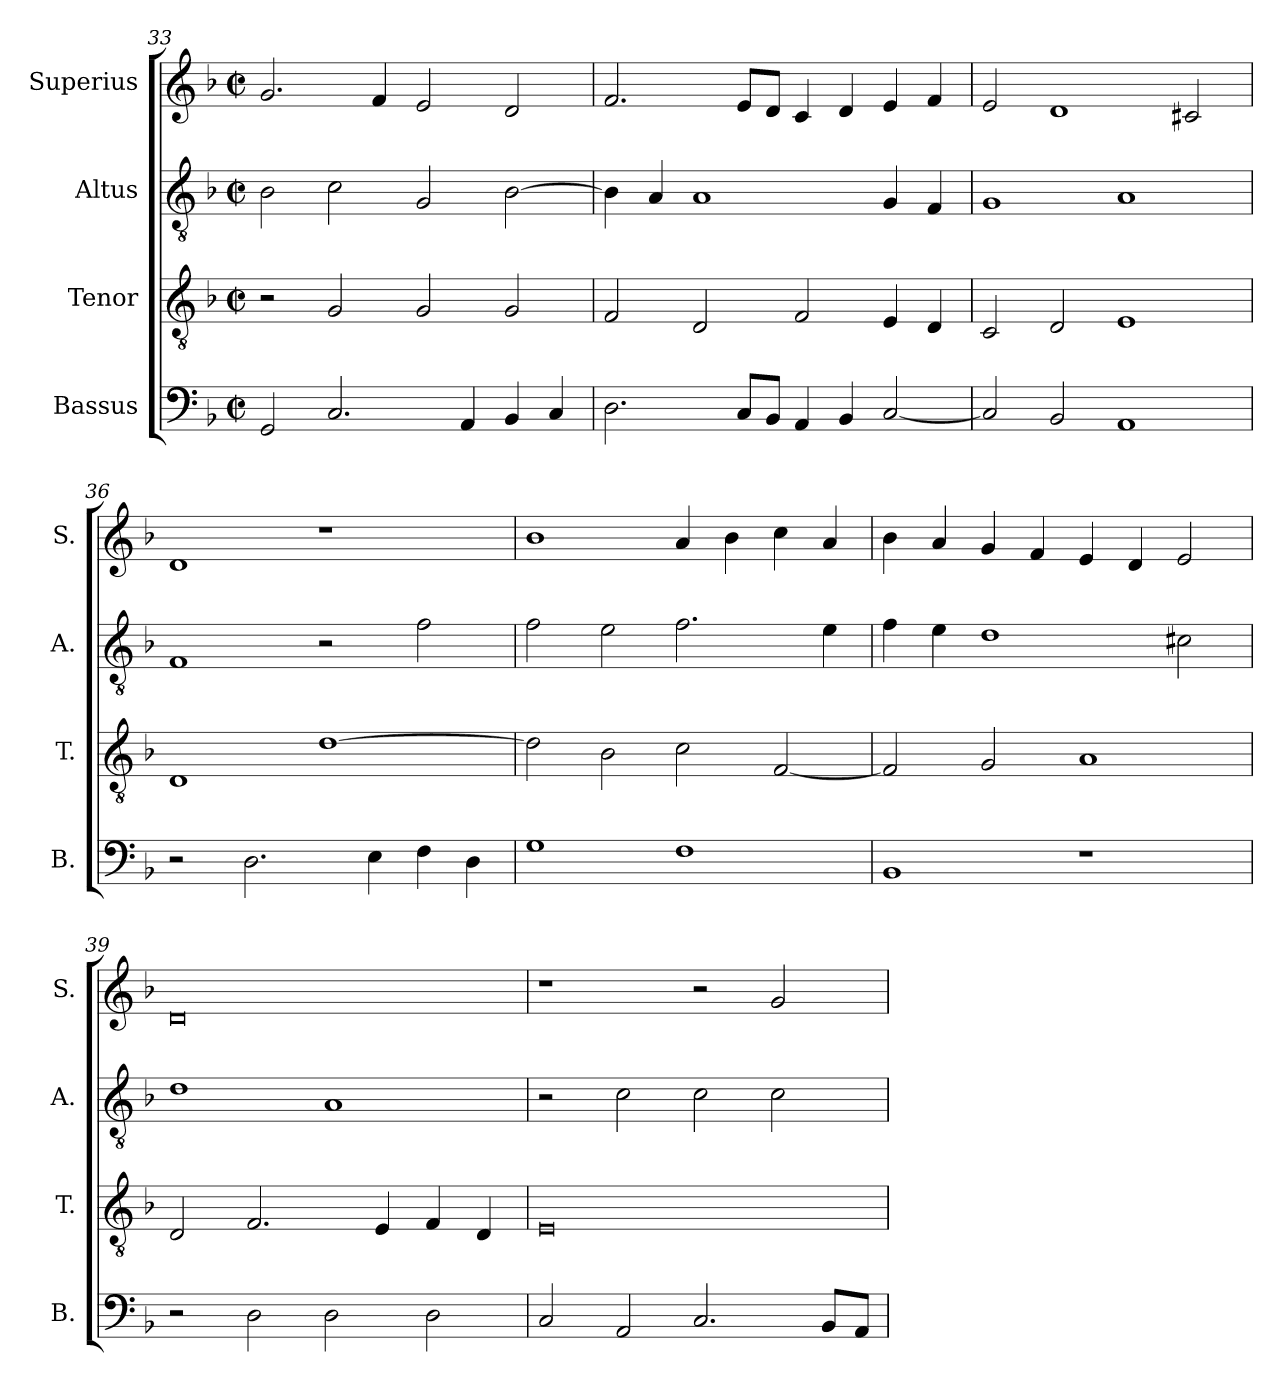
**kern	**kern	**kern	**kern
*part4	*part3	*part2	*part1
*staff4	*staff3	*staff2	*staff1
*I"Bassus	*I"Tenor	*I"Altus	*I"Superius
*I'B.	*I'T.	*I'A.	*I'S.
*clefF4	*clefGv2	*clefGv2	*clefG2
*	*ITrd7c12	*ITrd7c12	*
*k[b-]	*k[b-]	*k[b-]	*k[b-]
*d:	*d:	*d:	*d:
*M2/2	*M2/2	*M2/2	*M2/2
*met(c|)	*met(c|)	*met(c|)	*met(c|)
=33	=33	=33	=33
2GGi/	2r	2BB-i\	2.gi/
2.Ci/	2GGi/	2Ci\	.
.	.	.	4fi/
.	2GGi/	2GGi/	2ei/
4AAi/	.	.	.
4BB-i/	2GGi/	[>2BB-i\	2di/
4Ci/	.	.	.
=34	=34	=34	=34
2.Di\	2FFi/	4BB-i\]	2.fi/
.	.	4AAi/	.
.	2DDi/	1AAi	.
8Ci/L	.	.	8ei/L
8BB-i/J	.	.	8di/J
4AAi/	2FFi/	.	4ci/
4BB-i/	.	.	4di/
[<2Ci/	4EEi/	4GGi/	4ei/
.	4DDi/	4FFi/	4fi/
!!LO:LB:g=z
=35	=35	=35	=35
2Ci/]	2CCi/	1GGi	2ei/
2BB-i/	2DDi/	.	1di
1AAi	1EEi	1AAi	.
.	.	.	2c#Xi/
=36	=36	=36	=36
2r	1DDi	1FFi	1di
2.Di\	.	.	.
.	[>1Di	2r	1r
4Ei\	.	.	.
4Fi\	.	2Fi\	.
4Di\	.	.	.
=37	=37	=37	=37
1Gi	2Di\]	2Fi\	1b-i
.	2BB-i\	2Ei\	.
1Fi	2Ci\	2.Fi\	4ai/
.	.	.	4b-i\
.	[<2FFi/	.	4cci\
.	.	4Ei\	4ai/
=38	=38	=38	=38
1BB-i	2FFi/]	4Fi\	4b-i\
.	.	4Ei\	4ai/
.	2GGi/	1Di	4gi/
.	.	.	4fi/
1r	1AAi	.	4ei/
.	.	.	4di/
.	.	2C#Xi\	2ei/
=39	=39	=39	=39
2r	2DDi/	1Di	0di
2Di\	2.FFi/	.	.
2Di\	.	1AAi	.
.	4EEi/	.	.
2Di\	4FFi/	.	.
.	4DDi/	.	.
!!LO:PB:g=z
=40	=40	=40	=40
2Ci/	0EEi	2r	1r
2AAi/	.	2Ci\	.
2.Ci/	.	2Ci\	2r
.	.	2Ci\	2gi/
8BB-i/L	.	.	.
8AAi/J	.	.	.
=	=	=	=
*-	*-	*-	*-
